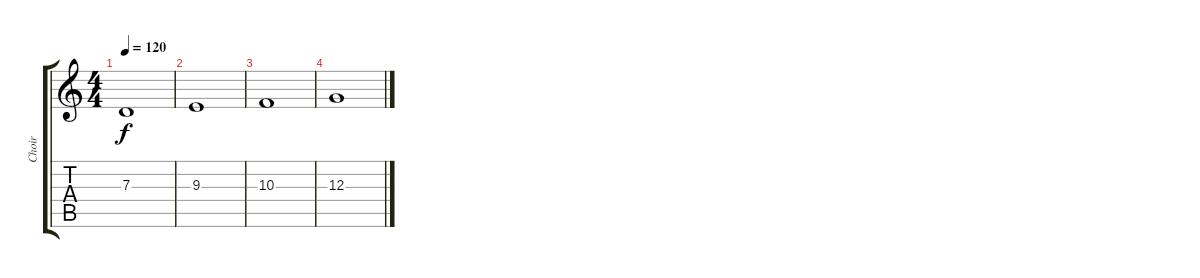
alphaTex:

\track ("Choir" "Choir") {instrument choiraahs}
\staff {score tabs}
\tuning (E4 B3 G3 D3 A2 E2) {hide}
\ts (4 4)
\tempo 120
\clef g2
\ks c
7.3.1{dy f} |
9.3.1 |
10.3.1 |
12.3.1
